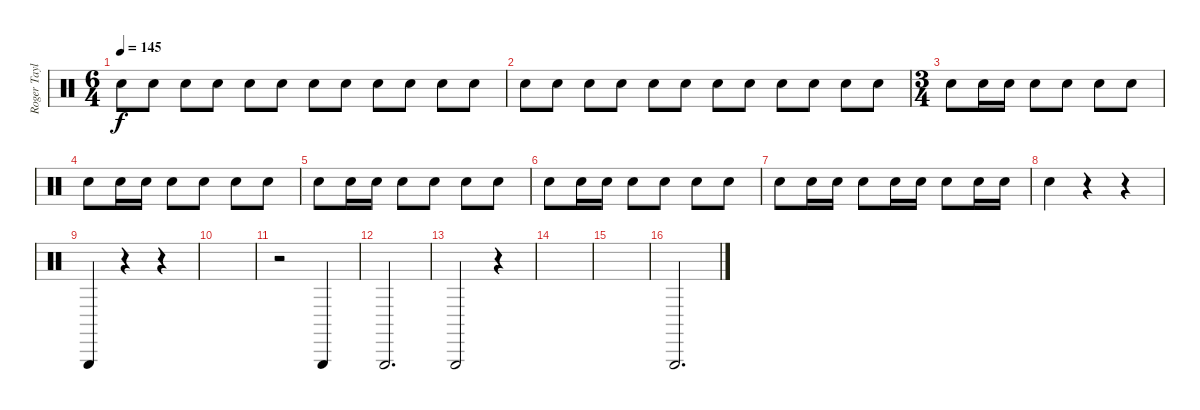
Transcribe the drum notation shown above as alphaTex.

\track ("Roger Taylor" "Roger Tayl") {instrument percussion}
\staff {score}
\articulation defaults
\ts (6 4)
\tempo 145
\clef neutral
\ks c "Hand Clap (hit)".8{dy f} "Hand Clap (hit)".8 "Hand Clap (hit)".8 "Hand Clap (hit)".8 "Hand Clap (hit)".8 "Hand Clap (hit)".8 "Hand Clap (hit)".8 "Hand Clap (hit)".8 "Hand Clap (hit)".8 "Hand Clap (hit)".8 "Hand Clap (hit)".8 "Hand Clap (hit)".8
|
"Hand Clap (hit)".8 "Hand Clap (hit)".8 "Hand Clap (hit)".8 "Hand Clap (hit)".8 "Hand Clap (hit)".8 "Hand Clap (hit)".8 "Hand Clap (hit)".8 "Hand Clap (hit)".8 "Hand Clap (hit)".8 "Hand Clap (hit)".8 "Hand Clap (hit)".8 "Hand Clap (hit)".8 |
\ts (3 4)
"Hand Clap (hit)".8 "Hand Clap (hit)".16 "Hand Clap (hit)".16 "Hand Clap (hit)".8 "Hand Clap (hit)".8 "Hand Clap (hit)".8 "Hand Clap (hit)".8 |
"Hand Clap (hit)".8 "Hand Clap (hit)".16 "Hand Clap (hit)".16 "Hand Clap (hit)".8 "Hand Clap (hit)".8 "Hand Clap (hit)".8 "Hand Clap (hit)".8 |
"Hand Clap (hit)".8 "Hand Clap (hit)".16 "Hand Clap (hit)".16 "Hand Clap (hit)".8 "Hand Clap (hit)".8 "Hand Clap (hit)".8 "Hand Clap (hit)".8 |
"Hand Clap (hit)".8 "Hand Clap (hit)".16 "Hand Clap (hit)".16 "Hand Clap (hit)".8 "Hand Clap (hit)".8 "Hand Clap (hit)".8 "Hand Clap (hit)".8 |
"Hand Clap (hit)".8 "Hand Clap (hit)".16 "Hand Clap (hit)".16 "Hand Clap (hit)".8 "Hand Clap (hit)".16 "Hand Clap (hit)".16 "Hand Clap (hit)".8 "Hand Clap (hit)".16 "Hand Clap (hit)".16 |
"Hand Clap (hit)".4 r.4 r.4 |
"Triangle (hit)".4 r.4 r.4 |
|
r.2 "Triangle (hit)".4 |
"Triangle (hit)".2{d} |
"Triangle (hit)".2 r.4 |
|
|
"Triangle (hit)".2{d}
